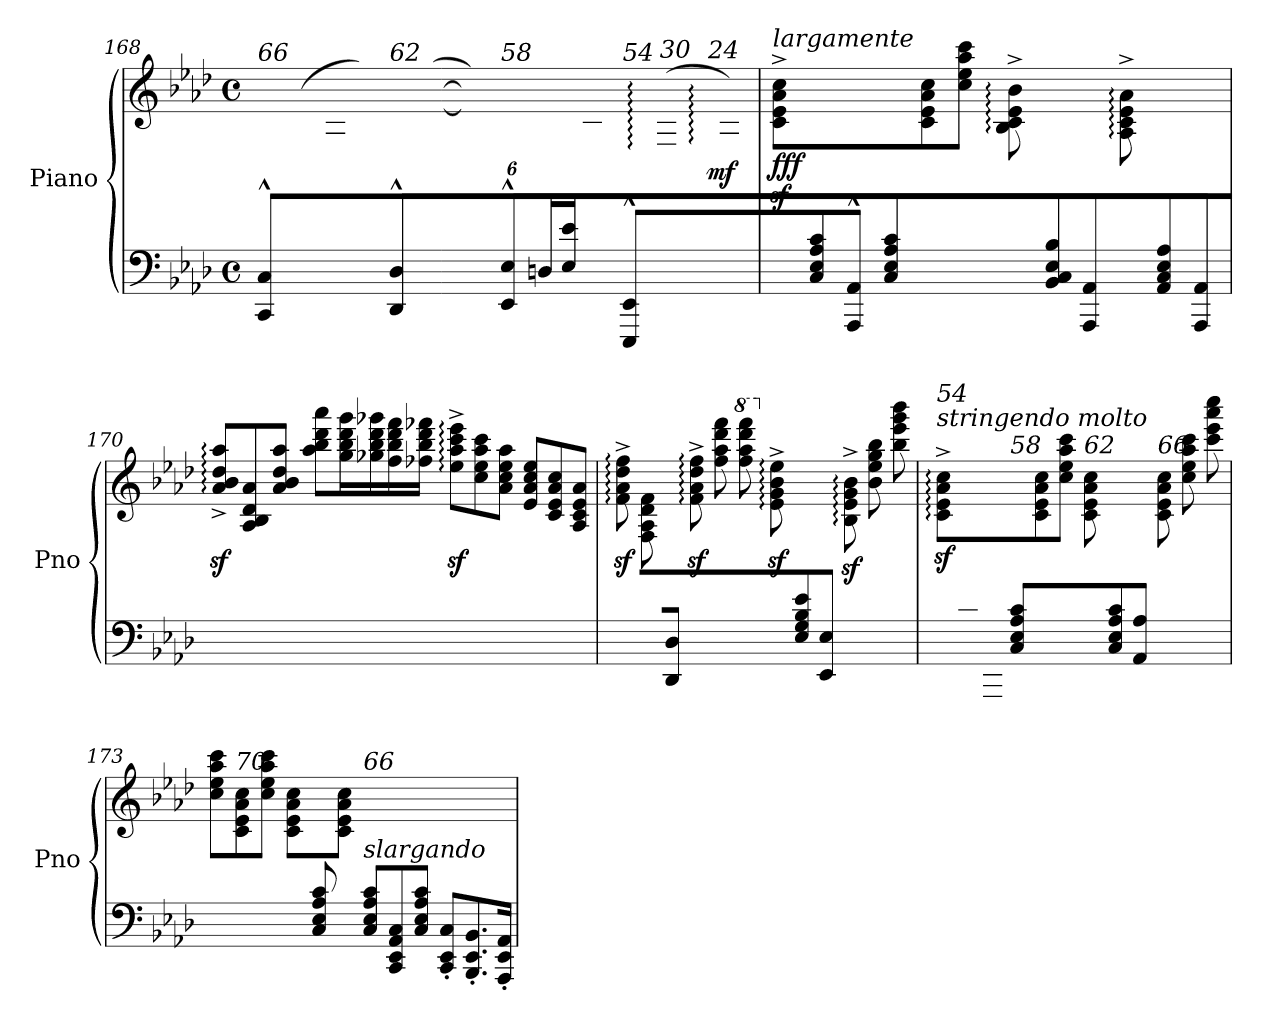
**kern	**kern	**dynam
*part1	*part1	*part1
*staff2	*staff1	*staff1/2
*I"Piano	*	*
*I'Pno	*	*
!!LO:LB:g=z
*clefF4	*clefG2	*
*k[b-e-a-d-]	*k[b-e-a-d-]	*
*M4/4	*M4/4	*
*met(c)	*met(c)	*
*Xtuplet	*	*
=168	=168	=168
*^	*	*
!	!	!LO:TX:a:i:t=66	!
12CC/^^ 12C/^^L	1ryy	12ryy	.
6ryy	.	(24e-\ 24g-X\L	.
.	.	24An\ 24an\J	.
.	.	12e-\ 12ee-\J)	.
!	!	!LO:TX:a:i:t=62	!
12DD-/^^ 12D-/^^L	.	12ryy	.
6ryy	.	(>12e-\ [12f\ [12b-\ 12ee-\	.
.	.	12d-\ 12f\] 12b-\] 12dd-\J)	.
!	!	!LO:TX:a:i:t=58	!
(12EE-/^^ 12E-/^^L	.	6ryy	.
24Dn/L	.	.	.
24E-/ 24e-/J	.	.	.
12ryy	.	12c\ 12cc\J)	.
!	!	!LO:TX:a:i:t=54	!
12EEE-/^^ 12EE-/^^L	.	12ryy	.
!	!	!LO:TX:a:i:t=30	!
6ryy	.	(12F\: 12dn\: 12e-\: 12cc\:	.
!	!	!LO:TX:a:i:t=24	!
!	!	!	!LO:DY:b
.	.	12G\: 12d-X\: 12e-\: 12b-\:J)	mf
=169	=169	=169	=169
*	*	*Xtuplet	*
!	!	!LO:TX:a:i:t=largamente	!
!	!	!	!LO:DY:b
12ryy	1ryy	12c\z<^ 12e-\z<^ 12a-\z<^ 12cc\z<^L	fff
12C/ 12E-/ 12A-/ 12c/	.	4ryy	.
12AAA-/^^ 12AA-/^^J	.	.	.
12C/ 12E-/ 12A-/ 12c/L	.	.	.
4ryy	.	12c\ 12e-\ 12a-\ 12cc\	.
.	.	12cc\ 12ee-\ 12aa-\ 12ccc\J	.
.	.	12B-\:^ 12c\:^ 12e-\:^ 12b-\:^L	.
12BB-/ 12C/ 12E-/ 12B-/	.	6ryy	.
12AAA-/ 12AA-/J	.	.	.
12ryy	.	12A-\:^ 12c\:^ 12e-\:^ 12a-\:^L	.
12AA-/ 12C/ 12E-/ 12A-/	.	6ryy	.
12AAA-/ 12AA-/J	.	.	.
*v	*v	*	*
!!LO:LB:g=z
=170	=170	=170
1ryy	12a-/z<:^ 12b-/z<:^ 12dd-/z<:^ 12aa-/z<:^L	.
.	12A-/ 12B-/ 12d-/ 12a-/	.
.	12a-/ 12b-/ 12dd-/ 12aa-/J	.
.	12aa-\ 12bb-\ 12ddd-\ 12aaa-\L	.
.	24gg\ 24bb-\ 24ddd-\ 24ggg\L	.
.	24gg-X\ 24bb-\ 24ddd-\ 24ggg-X\	.
.	24ff\ 24bb-\ 24ddd-\ 24fff\	.
.	24ff-X\ 24bb-\ 24ddd-\ 24fff-X\JJ	.
.	12ee-\z<:^ 12aa-\z<:^ 12ccc\z<:^ 12eee-\z<:^L	.
.	12cc\ 12ee-\ 12aa-\ 12ccc\	.
.	12a-\ 12cc\ 12ee-\ 12aa-\J	.
.	12e-/ 12a-/ 12cc/ 12ee-/L	.
.	12c/ 12e-/ 12a-/ 12cc/	.
.	12A-/ 12c/ 12e-/ 12a-/J	.
=171	=171	=171
*^	*	*
6ryy	1ryy	12f\z<:^ 12a-\z<:^ 12dd-\z<:^ 12ff\z<:^L	.
.	.	12F\ 12A-\ 12d-\ 12f\	.
12DD-/ 12D-/J	.	12ryy	.
3ryy	.	12f\z<:^ 12a-\z<:^ 12dd-\z<:^ 12ff\z<:^L	.
.	.	12ff\ 12aa-\ 12ddd-\ 12fff\	.
*	*	*8va	*
.	.	12fff\ 12aaa-\ 12dddd-\ 12ffff\J	.
*	*	*X8va	*
.	.	12e-\z<:^ 12g\z<:^ 12b-\z<:^ 12ee-\z<:^L	.
12E-/ 12G/ 12B-/ 12e-/	.	6ryy	.
12EE-/ 12E-/J	.	.	.
4ryy	.	12B-\z<:^ 12e-\z<:^ 12g\z<:^ 12b-\z<:^L	.
.	.	12b-\ 12ee-\ 12gg\ 12bb-\	.
.	.	12bb-\ 12eee-\ 12ggg\ 12bbb-\J	.
=172	=172	=172	=172
!	!	!LO:TX:a:i:t=stringendo molto	!
!	!	!LO:TX:a:i:t=54	!
12ryy	1ryy	12c\z<:^ 12e-\z<:^ 12a-\z<:^ 12cc\z<:^L	.
12C/ 12E-/ 12A-/ 12c/	.	6ryy	.
12AAA-/ 12AA-/J	.	.	.
!	!	!LO:TX:a:i:t=58	!
12C/ 12E-/ 12A-/ 12c/L	.	12ryy	.
4ryy	.	12c\ 12e-\ 12a-\ 12cc\	.
.	.	12cc\ 12ee-\ 12aa-\ 12ccc\J	.
!	!	!LO:TX:a:i:t=62	!
.	.	12c\ 12e-\ 12a-\ 12cc\L	.
12C/ 12E-/ 12A-/ 12c/	.	6ryy	.
12AA-/ 12A-/J	.	.	.
!	!	!LO:TX:a:i:t=66	!
4ryy	.	12c\ 12e-\ 12a-\ 12cc\L	.
.	.	12cc\ 12ee-\ 12aa-\ 12ccc\	.
.	.	12ccc\ 12eee-\ 12aaa-\ 12cccc\J	.
!!LO:LB:g=z
=173	=173	=173	=173
3ryy	2ryy	12cc\ 12ee-\ 12aa-\ 12ccc\L	.
!	!	!LO:TX:a:i:t=70	!
.	.	12c\ 12e-\ 12a-\ 12cc\	.
.	.	12cc\ 12ee-\ 12aa-\ 12ccc\J	.
.	.	12c\ 12e-\ 12a-\ 12cc\L	.
12C/ 12E-/ 12A-/ 12c/	.	12ryy	.
12%7ryy	.	12c\ 12e-\ 12a-\ 12cc\J	.
!	!	!LO:TX:a:i:t=66	!
!	!LO:TX:a:i:t=slargando	!	!
.	12C/ 12E-/ 12A-/ 12c/L	2ryy	.
.	12CC/ 12EE-/ 12AA-/ 12C/	.	.
.	12C/ 12E-/ 12A-/ 12c/J	.	.
.	12CC/' 12EE-/' 12C/'L	.	.
.	12.BBB-/' 12.EE-/' 12.BB-/'	.	.
.	24AAA-/' 24EE-/' 24AA-/'Jk	.	.
*v	*v	*	*
=	=	=
*-	*-	*-
